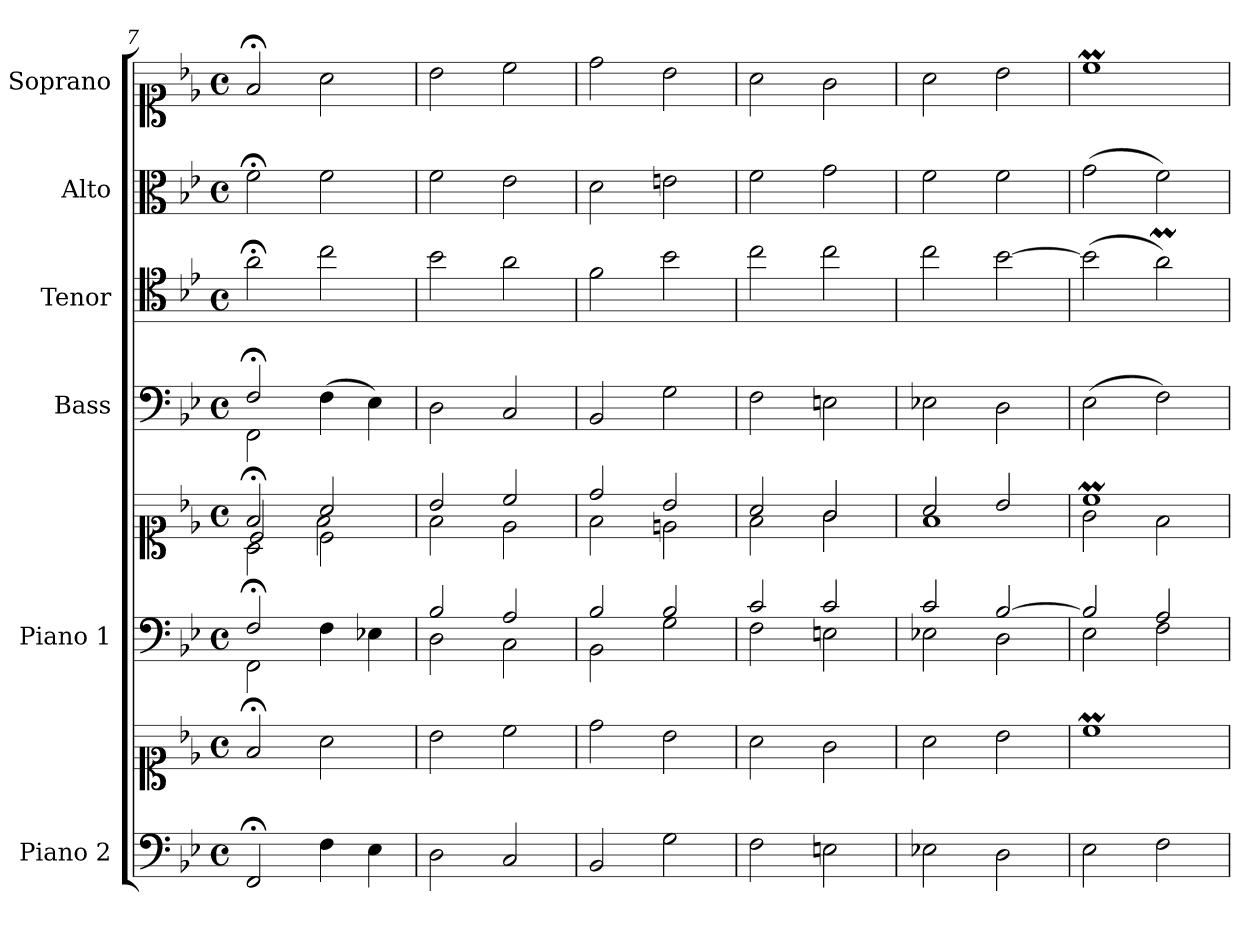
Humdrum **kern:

**kern	**kern	**kern	**kern	**kern	**kern	**kern	**kern
*part6	*part6	*part5	*part5	*part4	*part3	*part2	*part1
*staff8	*staff7	*staff6	*staff5	*staff4	*staff3	*staff2	*staff1
*I"Piano 2	*	*I"Piano 1	*	*I"Bass	*I"Tenor	*I"Alto	*I"Soprano
*I'Pno 2	*	*I'Pno 1	*	*I'B.	*I'T.	*I'A.	*I'S.
*clefF4	*clefC1	*clefF4	*clefC1	*clefF4	*clefC4	*clefC3	*clefC1
*	*	*	*	*	*ITrd7c12	*	*
*k[b-e-]	*k[b-e-]	*k[b-e-]	*k[b-e-]	*k[b-e-]	*k[b-e-]	*k[b-e-]	*k[b-e-]
*B-:	*B-:	*B-:	*B-:	*B-:	*B-:	*B-:	*B-:
*M4/4	*M4/4	*M4/4	*M4/4	*M4/4	*M4/4	*M4/4	*M4/4
*met(c)	*met(c)	*met(c)	*met(c)	*met(c)	*met(c)	*met(c)	*met(c)
=7	=7	=7	=7	=7	=7	=7	=7
*	*	*^	*^	*^	*	*	*
*	*	*	*	*	*^	*	*	*	*	*
*	*	*	*	*	*	*^	*	*	*	*	*
2FF;/	2f;</	2F;/	2FF\	2f;</	2ryy	2c/	2A\	2F;</	2FF\	2A;<\	2f;<\	2f;</
4F\	2a\	2ryy	4F\	2a/	2c\	2f\	2ryy	(4F\	2ryy	2c\	2f\	2a\
4E-\	.	.	4E-X\	.	.	.	.	4E-\)	.	.	.	.
*	*	*	*	*	*v	*v	*v	*	*	*	*	*
*	*	*	*	*	*	*v	*v	*	*	*
=8	=8	=8	=8	=8	=8	=8	=8	=8	=8
2D\	2b-\	2B-/	2D\	2b-/	2f\	2D\	2B-\	2f\	2b-\
2C/	2cc\	2A/	2C\	2cc/	2e-\	2C/	2A\	2e-\	2cc\
=9	=9	=9	=9	=9	=9	=9	=9	=9	=9
2BB-/	2dd\	2B-/	2BB-\	2dd/	2f\	2BB-/	2F\	2d\	2dd\
2G\	2b-\	2B-/	2G\	2b-/	2en\	2G\	2B-\	2en\	2b-\
=10	=10	=10	=10	=10	=10	=10	=10	=10	=10
2F\	2a\	2c/	2F\	2a/	2f\	2F\	2c\	2f\	2a\
2En\	2g\	2c/	2En\	2g/	2g\	2En\	2c\	2g\	2g\
=11	=11	=11	=11	=11	=11	=11	=11	=11	=11
2E-X\	2a\	2c/	2E-X\	2a/	1f\	2E-X\	2c\	2f\	2a\
2D\	2b-\	[>2B-/	2D\	2b-/	.	2D\	[>2B-\	2f\	2b-\
!!LO:PB:g=z
=12	=12	=12	=12	=12	=12	=12	=12	=12	=12
2E-\	1ccM\	2B-/]	2E-\	1ccM/	2g\	(2E-\	(2B-\]	(2g\	1ccM\
2F\	.	2A/	2F\	.	2f\	2F\)	2Am\)	2f\)	.
*	*	*v	*v	*	*	*	*	*	*
*	*	*	*v	*v	*	*	*	*
=	=	=	=	=	=	=	=
*-	*-	*-	*-	*-	*-	*-	*-
